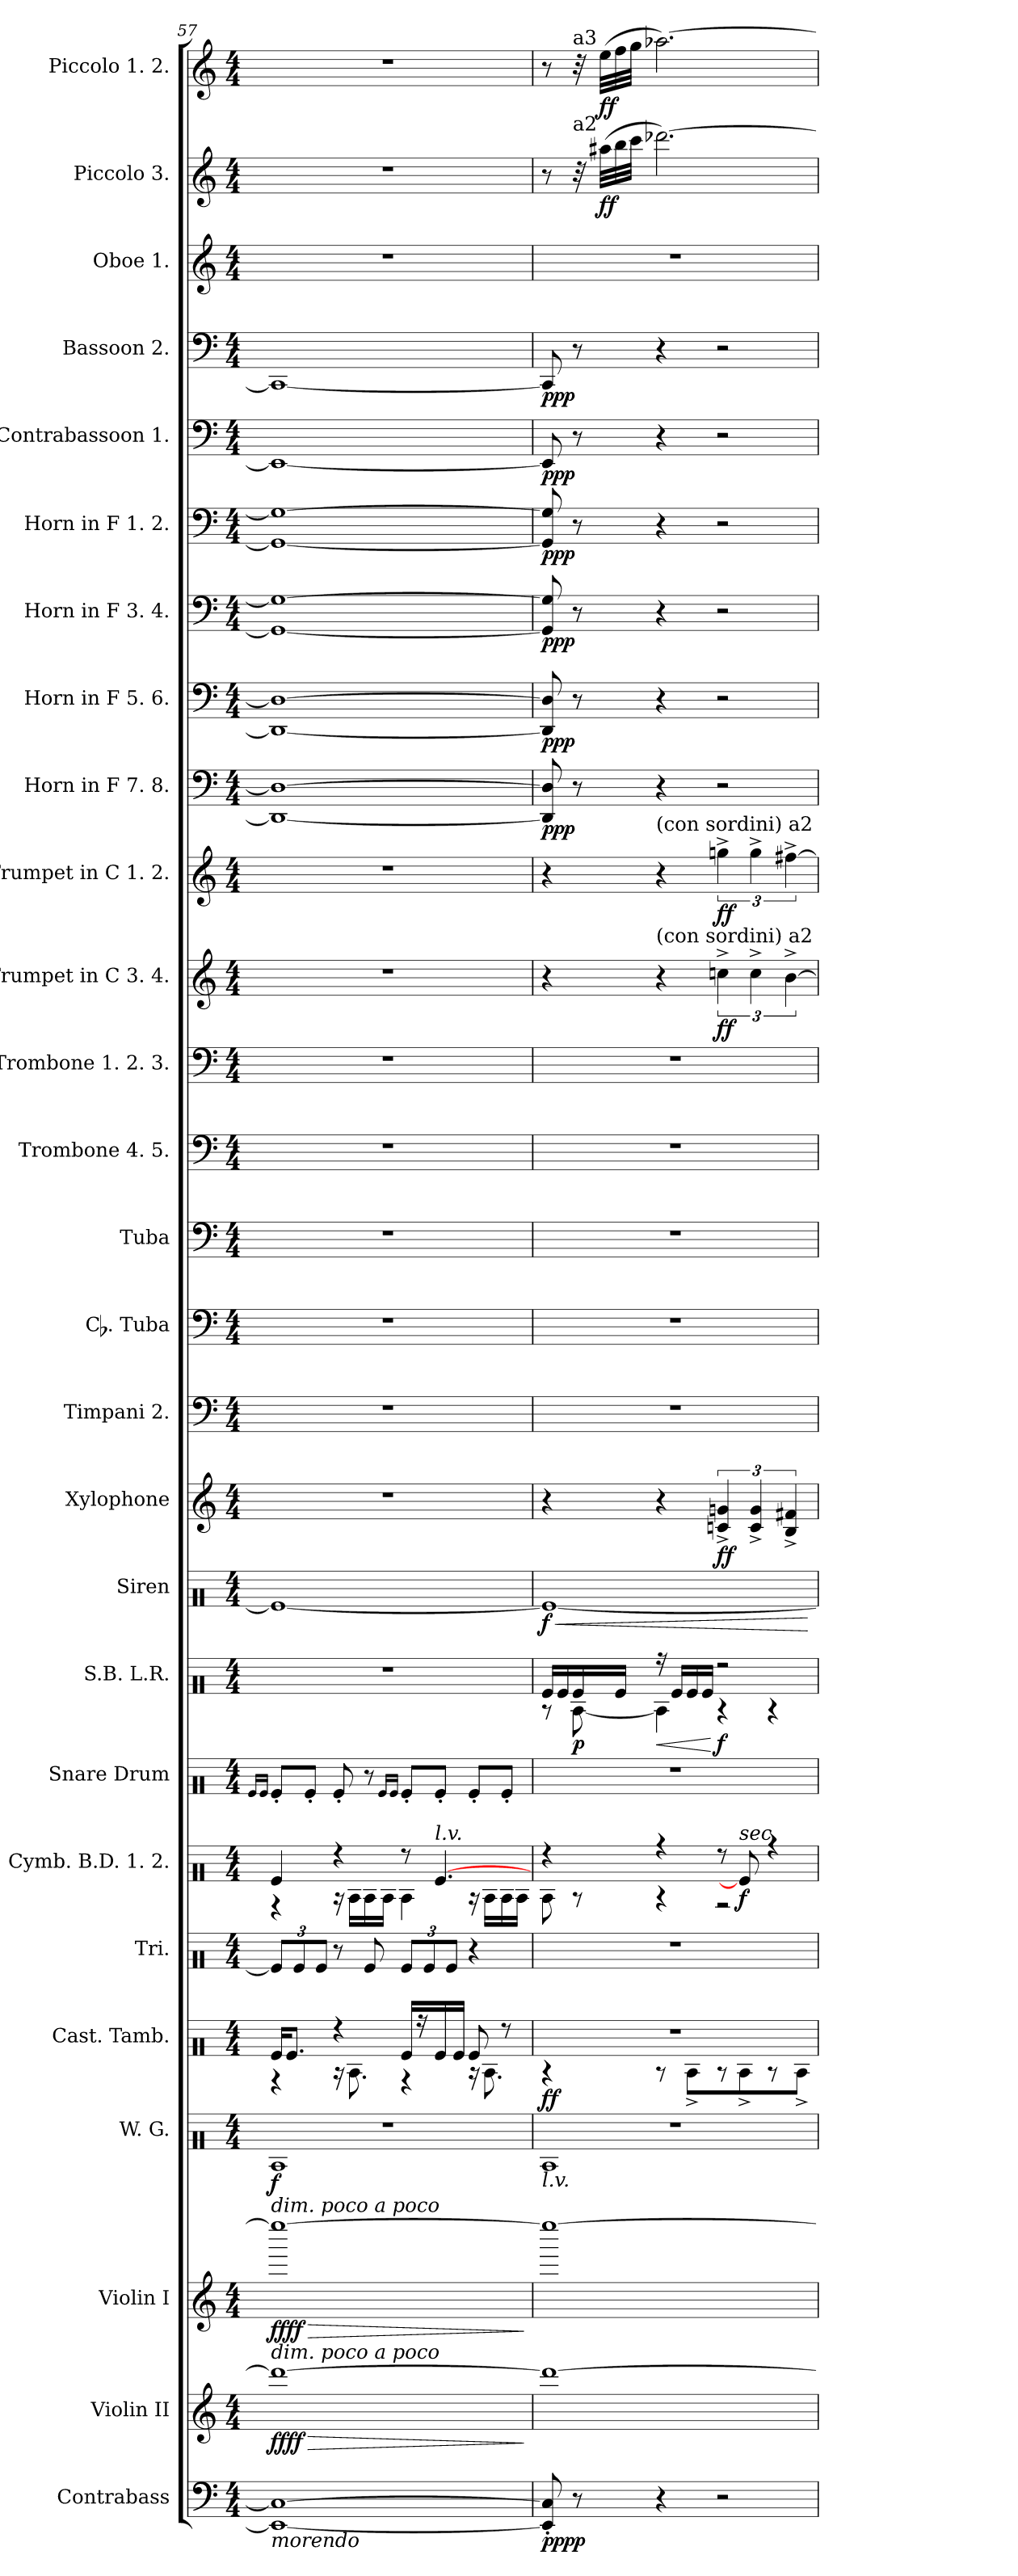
**kern	**dynam	**kern	**dynam	**kern	**dynam	**kern	**dynam	**kern	**dynam	**kern	**kern	**dynam	**kern	**kern	**dynam	**kern	**dynam	**kern	**dynam	**kern	**kern	**kern	**kern	**kern	**kern	**dynam	**kern	**dynam	**kern	**dynam	**kern	**dynam	**kern	**dynam	**kern	**dynam	**kern	**dynam	**kern	**dynam	**kern	**kern	**dynam	**kern	**dynam
*part27	*part27	*part26	*part26	*part25	*part25	*part24	*part24	*part23	*part23	*part22	*part21	*part21	*part20	*part19	*part19	*part18	*part18	*part17	*part17	*part16	*part15	*part14	*part13	*part12	*part11	*part11	*part10	*part10	*part9	*part9	*part8	*part8	*part7	*part7	*part6	*part6	*part5	*part5	*part4	*part4	*part3	*part2	*part2	*part1	*part1
*staff27	*staff27	*staff26	*staff26	*staff25	*staff25	*staff24	*staff24	*staff23	*staff23	*staff22	*staff21	*staff21	*staff20	*staff19	*staff19	*staff18	*staff18	*staff17	*staff17	*staff16	*staff15	*staff14	*staff13	*staff12	*staff11	*staff11	*staff10	*staff10	*staff9	*staff9	*staff8	*staff8	*staff7	*staff7	*staff6	*staff6	*staff5	*staff5	*staff4	*staff4	*staff3	*staff2	*staff2	*staff1	*staff1
*I"Contrabass	*	*I"Violin II	*	*I"Violin I	*	*I"W. G.	*	*I"Cast. Tamb.	*	*I"Tri.	*I"Cymb. B.D. 1. 2.	*	*I"Snare Drum	*I"S.B. L.R.	*	*I"Siren	*	*I"Xylophone	*	*I"Timpani 2.	*I"Cb. Tuba	*I"Tuba	*I"Trombone 4. 5.	*I"Trombone 1. 2. 3.	*I"Trumpet in C 3. 4.	*	*I"Trumpet in C 1. 2.	*	*I"Horn in F 7. 8.	*	*I"Horn in F 5. 6.	*	*I"Horn in F 3. 4.	*	*I"Horn in F 1. 2.	*	*I"Contrabassoon 1.	*	*I"Bassoon 2.	*	*I"Oboe 1.	*I"Piccolo 3.	*	*I"Piccolo 1. 2.	*
*I'Cb.	*	*I'Vln. II	*	*I'Vln. I	*	*	*	*	*	*	*	*	*I'S. D.	*	*	*	*	*I'Xyl.	*	*I'Timp.	*I'Tba.	*I'Tba.	*I'Tbn.	*I'Tbn.	*	*	*	*	*I'Hn.	*	*I'Hn.	*	*I'Hn.	*	*I'Hn.	*	*I'Cbsn.	*	*I'Bsn.	*	*I'Ob.	*I'Picc.	*	*I'Picc.	*
*clefF4	*	*clefG2	*	*clefG2	*	*clefX2	*	*clefX2	*	*clefX2	*clefX2	*	*clefX2	*clefX2	*	*clefX2	*	*clefG2	*	*clefF4	*clefF4	*clefF4	*clefF4	*clefF4	*clefG2	*	*clefG2	*	*clefF4	*	*clefF4	*	*clefF4	*	*clefF4	*	*clefF4	*	*clefF4	*	*clefG2	*clefG2	*	*clefG2	*
*	*	*	*	*	*	*	*	*	*	*	*	*	*	*	*	*	*	*	*	*	*	*	*	*	*	*	*	*	*ITrd4c7	*	*ITrd4c7	*	*ITrd4c7	*	*ITrd4c7	*	*	*	*	*	*	*	*	*	*
*k[]	*	*k[]	*	*k[]	*	*k[]	*	*k[]	*	*k[]	*k[]	*	*k[]	*k[]	*	*k[]	*	*k[]	*	*k[]	*k[]	*k[]	*k[]	*k[]	*k[]	*	*k[]	*	*k[b-]	*	*k[b-]	*	*k[b-]	*	*k[b-]	*	*k[]	*	*k[]	*	*k[]	*k[]	*	*k[]	*
*M4/4	*	*M4/4	*	*M4/4	*	*M4/4	*	*M4/4	*	*M4/4	*M4/4	*	*M4/4	*M4/4	*	*M4/4	*	*M4/4	*	*M4/4	*M4/4	*M4/4	*M4/4	*M4/4	*M4/4	*	*M4/4	*	*M4/4	*	*M4/4	*	*M4/4	*	*M4/4	*	*M4/4	*	*M4/4	*	*M4/4	*M4/4	*	*M4/4	*
=57	=57	=57	=57	=57	=57	=57	=57	=57	=57	=57	=57	=57	=57	=57	=57	=57	=57	=57	=57	=57	=57	=57	=57	=57	=57	=57	=57	=57	=57	=57	=57	=57	=57	=57	=57	=57	=57	=57	=57	=57	=57	=57	=57	=57	=57
.	.	.	.	.	.	.	.	.	.	.	.	.	16qqRe/LL	.	.	.	.	.	.	.	.	.	.	.	.	.	.	.	.	.	.	.	.	.	.	.	.	.	.	.	.	.	.	.	.
.	.	.	.	.	.	.	.	.	.	.	.	.	16qqRe/JJ	.	.	.	.	.	.	.	.	.	.	.	.	.	.	.	.	.	.	.	.	.	.	.	.	.	.	.	.	.	.	.	.
!	!	!	!	!	!	!LO:TX:b:i:t=l.v.	!	!	!	!	!	!	!	!	!	!	!	!	!	!	!	!	!	!	!	!	!	!	!	!	!	!	!	!	!	!	!	!	!	!	!	!	!	!	!
!	!	!	!	!LO:TX:a:i:t=dim. poco a poco	!	!	!	!	!	!	!	!	!	!	!	!	!	!	!	!	!	!	!	!	!	!	!	!	!	!	!	!	!	!	!	!	!	!	!	!	!	!	!	!	!
!	!	!LO:TX:a:i:t=dim. poco a poco	!	!	!	!	!	!	!	!	!	!	!	!	!	!	!	!	!	!	!	!	!	!	!	!	!	!	!	!	!	!	!	!	!	!	!	!	!	!	!	!	!	!	!
!LO:TX:b:i:t=morendo	!	!	!	!	!	!	!	!	!	!	!	!	!	!	!	!	!	!	!	!	!	!	!	!	!	!	!	!	!	!	!	!	!	!	!	!	!	!	!	!	!	!	!	!	!
!	!	!	!LO:HP:b	!	!LO:HP:b	!	!	!	!	!	!	!	!	!	!	!	!	!	!	!	!	!	!	!	!	!	!	!	!	!	!	!	!	!	!	!	!	!	!	!	!	!	!	!	!
*	*	*	*	*	*	*^	*	*^	*	*	*^	*	*	*	*	*	*	*	*	*	*	*	*	*	*	*	*	*	*	*	*	*	*	*	*	*	*	*	*	*	*	*	*	*	*
1EE_ 1C_	.	1ddd_	> ffff	1eeee-_	> ffff	1r	1RA	f	16Re/KL	4r	.	12Re/L]	4Re/	4r	.	8Re'/L	1r	.	1Re_	.	1r	.	1r	1r	1r	1r	1r	1r	.	1r	.	1GGG_ 1GG#_	.	1GGG_ 1GG#_	.	1CC_ 1C#_	.	1CC_ 1C#_	.	1EE_	.	1CC_	.	1r	1r	.	1r	.
.	.	.	.	.	.	.	.	.	8.Re/J	.	.	.	.	.	.	.	.	.	.	.	.	.	.	.	.	.	.	.	.	.	.	.	.	.	.	.	.	.	.	.	.	.	.	.	.	.	.	.
.	.	.	.	.	.	.	.	.	.	.	.	12Re/	.	.	.	.	.	.	.	.	.	.	.	.	.	.	.	.	.	.	.	.	.	.	.	.	.	.	.	.	.	.	.	.	.	.	.	.
.	.	.	.	.	.	.	.	.	.	.	.	.	.	.	.	8Re'/J	.	.	.	.	.	.	.	.	.	.	.	.	.	.	.	.	.	.	.	.	.	.	.	.	.	.	.	.	.	.	.	.
.	.	.	.	.	.	.	.	.	.	.	.	12Re/J	.	.	.	.	.	.	.	.	.	.	.	.	.	.	.	.	.	.	.	.	.	.	.	.	.	.	.	.	.	.	.	.	.	.	.	.
.	.	.	.	.	.	.	.	.	4r	16r	.	8r	4r	16r	.	8Re'/	.	.	.	.	.	.	.	.	.	.	.	.	.	.	.	.	.	.	.	.	.	.	.	.	.	.	.	.	.	.	.	.
.	.	.	.	.	.	.	.	.	.	8.RA\	.	.	.	16RA\LL	.	.	.	.	.	.	.	.	.	.	.	.	.	.	.	.	.	.	.	.	.	.	.	.	.	.	.	.	.	.	.	.	.	.
.	.	.	.	.	.	.	.	.	.	.	.	8Re/	.	16RA\	.	8r	.	.	.	.	.	.	.	.	.	.	.	.	.	.	.	.	.	.	.	.	.	.	.	.	.	.	.	.	.	.	.	.
.	.	.	.	.	.	.	.	.	.	.	.	.	.	16RA\JJ	.	.	.	.	.	.	.	.	.	.	.	.	.	.	.	.	.	.	.	.	.	.	.	.	.	.	.	.	.	.	.	.	.	.
.	.	.	.	.	.	.	.	.	.	.	.	.	.	.	.	16qqRe/LL	.	.	.	.	.	.	.	.	.	.	.	.	.	.	.	.	.	.	.	.	.	.	.	.	.	.	.	.	.	.	.	.
.	.	.	.	.	.	.	.	.	.	.	.	.	.	.	.	16qqRe/JJ	.	.	.	.	.	.	.	.	.	.	.	.	.	.	.	.	.	.	.	.	.	.	.	.	.	.	.	.	.	.	.	.
.	.	.	.	.	.	.	.	.	16Re/LL	4r	.	12Re/L	8r	4RA\	.	8Re'/L	.	.	.	.	.	.	.	.	.	.	.	.	.	.	.	.	.	.	.	.	.	.	.	.	.	.	.	.	.	.	.	.
.	.	.	.	.	.	.	.	.	16r	.	.	.	.	.	.	.	.	.	.	.	.	.	.	.	.	.	.	.	.	.	.	.	.	.	.	.	.	.	.	.	.	.	.	.	.	.	.	.
.	.	.	.	.	.	.	.	.	.	.	.	12Re/	.	.	.	.	.	.	.	.	.	.	.	.	.	.	.	.	.	.	.	.	.	.	.	.	.	.	.	.	.	.	.	.	.	.	.	.
!	!	!	!	!	!	!	!	!	!	!	!	!	!LO:TX:a:i:t=l.v.	!	!	!	!	!	!	!	!	!	!	!	!	!	!	!	!	!	!	!	!	!	!	!	!	!	!	!	!	!	!	!	!	!	!	!
.	.	.	.	.	.	.	.	.	16Re/	.	.	.	[4.Re/	.	.	8Re'/J	.	.	.	.	.	.	.	.	.	.	.	.	.	.	.	.	.	.	.	.	.	.	.	.	.	.	.	.	.	.	.	.
.	.	.	.	.	.	.	.	.	.	.	.	12Re/J	.	.	.	.	.	.	.	.	.	.	.	.	.	.	.	.	.	.	.	.	.	.	.	.	.	.	.	.	.	.	.	.	.	.	.	.
.	.	.	.	.	.	.	.	.	16Re/JJ	.	.	.	.	.	.	.	.	.	.	.	.	.	.	.	.	.	.	.	.	.	.	.	.	.	.	.	.	.	.	.	.	.	.	.	.	.	.	.
.	.	.	.	.	.	.	.	.	8Re/	16r	.	4r	.	16r	.	8Re'/L	.	.	.	.	.	.	.	.	.	.	.	.	.	.	.	.	.	.	.	.	.	.	.	.	.	.	.	.	.	.	.	.
.	.	.	.	.	.	.	.	.	.	8.RA\	.	.	.	16RA\LL	.	.	.	.	.	.	.	.	.	.	.	.	.	.	.	.	.	.	.	.	.	.	.	.	.	.	.	.	.	.	.	.	.	.
.	.	.	.	.	.	.	.	.	8r	.	.	.	.	16RA\	.	8Re'/J	.	.	.	.	.	.	.	.	.	.	.	.	.	.	.	.	.	.	.	.	.	.	.	.	.	.	.	.	.	.	.	.
.	.	.	.	.	.	.	.	.	.	.	.	.	.	16RA\JJ	.	.	.	.	.	.	.	.	.	.	.	.	.	.	.	.	.	.	.	.	.	.	.	.	.	.	.	.	.	.	.	.	.	.
*	*	*	*	*	*	*v	*v	*	*	*	*	*	*v	*v	*	*	*	*	*	*	*	*	*	*	*	*	*	*	*	*	*	*	*	*	*	*	*	*	*	*	*	*	*	*	*	*	*	*
*	*	*	*	*	*	*	*	*v	*v	*	*	*	*	*	*	*	*	*	*	*	*	*	*	*	*	*	*	*	*	*	*	*	*	*	*	*	*	*	*	*	*	*	*	*	*	*
.	.	.	]	.	]	.	.	.	.	.	.	.	.	.	.	.	.	.	.	.	.	.	.	.	.	.	.	.	.	.	.	.	.	.	.	.	.	.	.	.	.	.	.	.	.
=58	=58	=58	=58	=58	=58	=58	=58	=58	=58	=58	=58	=58	=58	=58	=58	=58	=58	=58	=58	=58	=58	=58	=58	=58	=58	=58	=58	=58	=58	=58	=58	=58	=58	=58	=58	=58	=58	=58	=58	=58	=58	=58	=58	=58	=58
*	*	*	*	*	*	*^	*	*^	*	*	*^	*	*	*^	*	*	*	*	*	*	*	*	*	*	*	*	*	*	*	*	*	*	*	*	*	*	*	*	*	*	*	*	*	*	*
!	!	!	!	!	!	!LO:TX:b:i:t=l.v.	!	!	!	!	!	!	!	!	!	!	!	!	!	!	!	!	!	!	!	!	!	!	!	!	!	!	!	!	!	!	!	!	!	!	!	!	!	!	!	!	!	!	!
!	!	!	!	!	!	!	!	!	!	!	!	!	!	!	!	!	!	!	!	!	!LO:HP:b	!	!	!	!	!	!	!	!	!	!	!	!	!	!	!	!	!	!	!	!	!	!	!	!	!	!	!	!
8EE]' 8C]'	pppp	1ddd_	.	1eeee-_	.	1r	1RA	.	1r	4r	ff	1r	4r	8RA\	.	1r	16Re/LL	8r	.	1Re_	< f	4r	.	1r	1r	1r	1r	1r	4r	.	4r	.	8GGG] 8GG#]	ppp	8GGG] 8GG#]	ppp	8CC] 8C#]	ppp	8CC] 8C#]	ppp	8EE]	ppp	8CC]	ppp	1r	8r	.	8r	.
.	.	.	.	.	.	.	.	.	.	.	.	.	.	.	.	.	16Re/	.	.	.	.	.	.	.	.	.	.	.	.	.	.	.	.	.	.	.	.	.	.	.	.	.	.	.	.	.	.	.	.
!	!	!	!	!	!	!	!	!	!	!	!	!	!	!	!	!	!	!	!	!	!	!	!	!	!	!	!	!	!	!	!	!	!	!	!	!	!	!	!	!	!	!	!	!	!	!	!	!LO:TX:a:t=a3	!
!	!	!	!	!	!	!	!	!	!	!	!	!	!	!	!	!	!	!	!	!	!	!	!	!	!	!	!	!	!	!	!	!	!	!	!	!	!	!	!	!	!	!	!	!	!	!LO:TX:a:t=a2	!	!	!
8r	.	.	.	.	.	.	.	.	.	.	.	.	.	8r	.	.	16Re/	[8RA\	p	.	.	.	.	.	.	.	.	.	.	.	.	.	8r	.	8r	.	8r	.	8r	.	8r	.	8r	.	.	32r	.	32r	.
.	.	.	.	.	.	.	.	.	.	.	.	.	.	.	.	.	.	.	.	.	.	.	.	.	.	.	.	.	.	.	.	.	.	.	.	.	.	.	.	.	.	.	.	.	.	(32aa#XLLL	ff	(32eeLLL	ff
.	.	.	.	.	.	.	.	.	.	.	.	.	.	.	.	.	16Re/JJ	.	.	.	.	.	.	.	.	.	.	.	.	.	.	.	.	.	.	.	.	.	.	.	.	.	.	.	.	32bb	.	32ff	.
.	.	.	.	.	.	.	.	.	.	.	.	.	.	.	.	.	.	.	.	.	.	.	.	.	.	.	.	.	.	.	.	.	.	.	.	.	.	.	.	.	.	.	.	.	.	32cccJJJ	.	32ggJJJ	.
!	!	!	!	!	!	!	!	!	!	!	!	!	!	!	!	!	!	!	!	!	!	!	!	!	!	!	!	!	!	!	!LO:TX:a:t=(con sordini) a2	!	!	!	!	!	!	!	!	!	!	!	!	!	!	!	!	!	!
!	!	!	!	!	!	!	!	!	!	!	!	!	!	!	!	!	!	!	!	!	!	!	!	!	!	!	!	!	!LO:TX:a:t=(con sordini) a2	!	!	!	!	!	!	!	!	!	!	!	!	!	!	!	!	!	!	!	!
!	!	!	!	!	!	!	!	!	!	!	!	!	!	!	!	!	!	!	!LO:HP:b	!	!	!	!	!	!	!	!	!	!	!	!	!	!	!	!	!	!	!	!	!	!	!	!	!	!	!	!	!	!
4r	.	.	.	.	.	.	.	.	.	8r	.	.	4r	4r	.	.	16r	4RA\]	<	.	.	4r	.	.	.	.	.	.	4r	.	4r	.	4r	.	4r	.	4r	.	4r	.	4r	.	4r	.	.	[2.ddd-X)	.	[2.aa-X)	.
.	.	.	.	.	.	.	.	.	.	.	.	.	.	.	.	.	16Re/LL	.	.	.	.	.	.	.	.	.	.	.	.	.	.	.	.	.	.	.	.	.	.	.	.	.	.	.	.	.	.	.	.
.	.	.	.	.	.	.	.	.	.	8RA^\L	.	.	.	.	.	.	16Re/	.	.	.	.	.	.	.	.	.	.	.	.	.	.	.	.	.	.	.	.	.	.	.	.	.	.	.	.	.	.	.	.
.	.	.	.	.	.	.	.	.	.	.	.	.	.	.	.	.	16Re/JJ	.	.	.	.	.	.	.	.	.	.	.	.	.	.	.	.	.	.	.	.	.	.	.	.	.	.	.	.	.	.	.	.
2r	.	.	.	.	.	.	.	.	.	8r	.	.	8r	2r	.	.	2r	4r	[ f	.	.	6cn^ 6gn^	ff	.	.	.	.	.	6ccn^	ff	6ggn^	ff	2r	.	2r	.	2r	.	2r	.	2r	.	2r	.	.	.	.	.	.
!	!	!	!	!	!	!	!	!	!	!	!	!	!LO:TX:a:i:t=sec	!	!	!	!	!	!	!	!	!	!	!	!	!	!	!	!	!	!	!	!	!	!	!	!	!	!	!	!	!	!	!	!	!	!	!	!
.	.	.	.	.	.	.	.	.	.	8RA^\	.	.	8Re/]	.	f	.	.	.	.	.	.	.	.	.	.	.	.	.	.	.	.	.	.	.	.	.	.	.	.	.	.	.	.	.	.	.	.	.	.
.	.	.	.	.	.	.	.	.	.	.	.	.	.	.	.	.	.	.	.	.	.	6c^ 6g^	.	.	.	.	.	.	6cc^	.	6gg^	.	.	.	.	.	.	.	.	.	.	.	.	.	.	.	.	.	.
.	.	.	.	.	.	.	.	.	.	8r	.	.	4r	.	.	.	.	4r	.	.	.	.	.	.	.	.	.	.	.	.	.	.	.	.	.	.	.	.	.	.	.	.	.	.	.	.	.	.	.
.	.	.	.	.	.	.	.	.	.	.	.	.	.	.	.	.	.	.	.	.	.	6B^ 6f#X^	.	.	.	.	.	.	[6b^	.	[6ff#X^	.	.	.	.	.	.	.	.	.	.	.	.	.	.	.	.	.	.
.	.	.	.	.	.	.	.	.	.	8RA^\J	.	.	.	.	.	.	.	.	.	.	.	.	.	.	.	.	.	.	.	.	.	.	.	.	.	.	.	.	.	.	.	.	.	.	.	.	.	.	.
*	*	*	*	*	*	*v	*v	*	*	*	*	*	*v	*v	*	*	*v	*v	*	*	*	*	*	*	*	*	*	*	*	*	*	*	*	*	*	*	*	*	*	*	*	*	*	*	*	*	*	*	*
*	*	*	*	*	*	*	*	*v	*v	*	*	*	*	*	*	*	*	*	*	*	*	*	*	*	*	*	*	*	*	*	*	*	*	*	*	*	*	*	*	*	*	*	*	*	*	*
.	.	.	.	.	.	.	.	.	.	.	.	.	.	.	.	.	[	.	.	.	.	.	.	.	.	.	.	.	.	.	.	.	.	.	.	.	.	.	.	.	.	.	.	.	.
=	=	=	=	=	=	=	=	=	=	=	=	=	=	=	=	=	=	=	=	=	=	=	=	=	=	=	=	=	=	=	=	=	=	=	=	=	=	=	=	=	=	=	=	=	=
*-	*-	*-	*-	*-	*-	*-	*-	*-	*-	*-	*-	*-	*-	*-	*-	*-	*-	*-	*-	*-	*-	*-	*-	*-	*-	*-	*-	*-	*-	*-	*-	*-	*-	*-	*-	*-	*-	*-	*-	*-	*-	*-	*-	*-	*-
